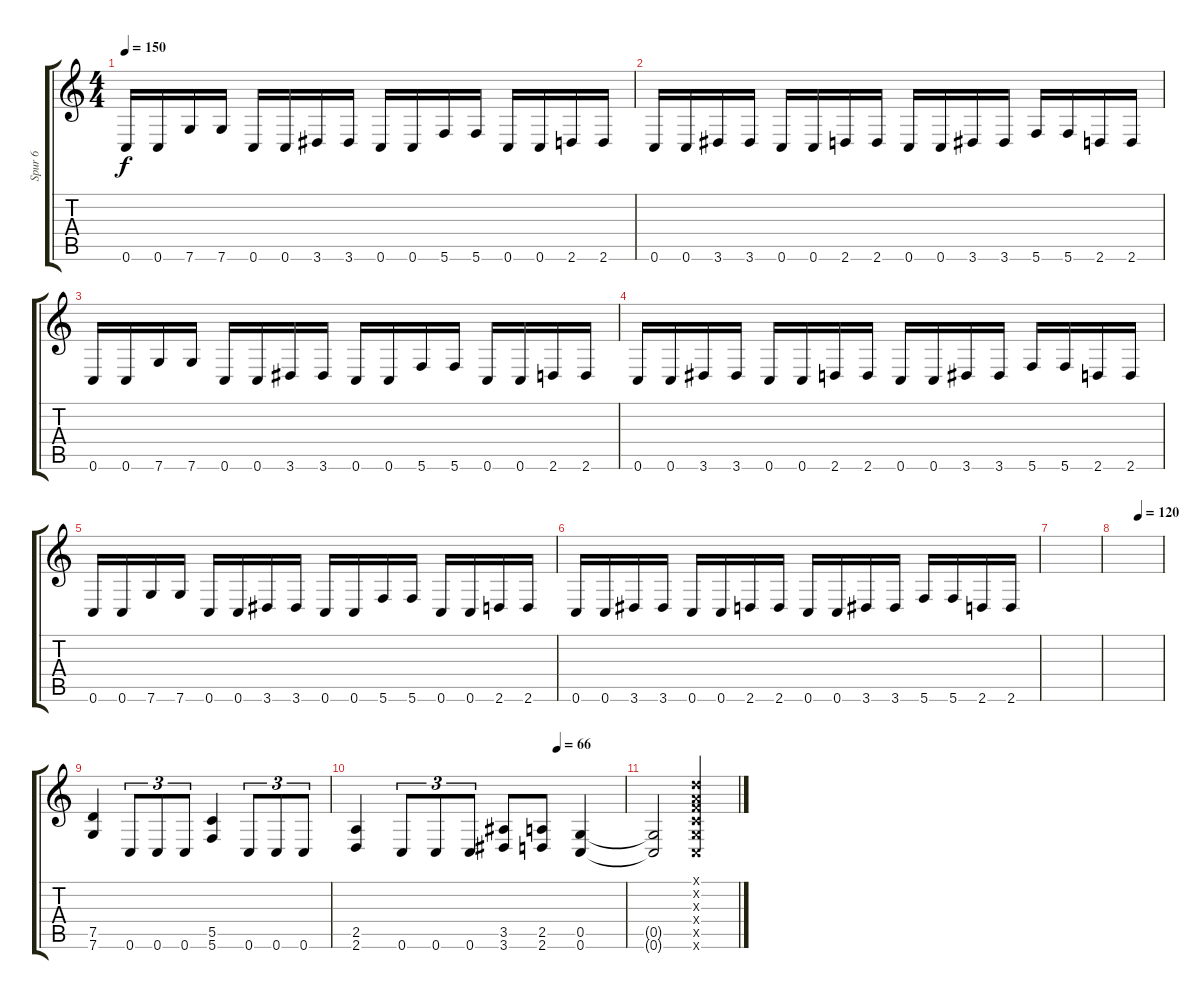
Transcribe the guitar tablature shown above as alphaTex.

\track ("Spur 6" "Spur 6") {instrument distortionguitar}
\staff {score tabs}
\tuning (D4 A3 F3 C3 G2 C2) {hide}
\ts (4 4)
\tempo 150
\clef g2
\ks c
0.6.16{dy f} 0.6.16 7.6.16 7.6.16 0.6.16 0.6.16 3.6.16 3.6.16 0.6.16 0.6.16 5.6.16 5.6.16 0.6.16 0.6.16 2.6.16 2.6.16 |
0.6.16 0.6.16 3.6.16 3.6.16 0.6.16 0.6.16 2.6.16 2.6.16 0.6.16 0.6.16 3.6.16 3.6.16 5.6.16 5.6.16 2.6.16 2.6.16 |
0.6.16 0.6.16 7.6.16 7.6.16 0.6.16 0.6.16 3.6.16 3.6.16 0.6.16 0.6.16 5.6.16 5.6.16 0.6.16 0.6.16 2.6.16 2.6.16 |
0.6.16 0.6.16 3.6.16 3.6.16 0.6.16 0.6.16 2.6.16 2.6.16 0.6.16 0.6.16 3.6.16 3.6.16 5.6.16 5.6.16 2.6.16 2.6.16 |
0.6.16 0.6.16 7.6.16 7.6.16 0.6.16 0.6.16 3.6.16 3.6.16 0.6.16 0.6.16 5.6.16 5.6.16 0.6.16 0.6.16 2.6.16 2.6.16 |
0.6.16 0.6.16 3.6.16 3.6.16 0.6.16 0.6.16 2.6.16 2.6.16 0.6.16 0.6.16 3.6.16 3.6.16 5.6.16 5.6.16 2.6.16 2.6.16 |
|
\tempo (120 0.5)
|
(7.5 7.6).4 0.6.8{tu (3 2)} 0.6.8{tu (3 2)} 0.6.8{tu (3 2)} (5.5 5.6).4 0.6.8{tu (3 2)} 0.6.8{tu (3 2)} 0.6.8{tu (3 2)} |
\tempo (66 0.75)
(2.5 2.6).4 0.6.8{tu (3 2)} 0.6.8{tu (3 2)} 0.6.8{tu (3 2)} (3.5 3.6).8 (2.5 2.6).8 (0.5 0.6).4 |
(0.5{t} 0.6{t}).2 (0.1{x} 0.2{x} 0.3{x} 0.4{x} 0.5{x} 0.6{x}).2
